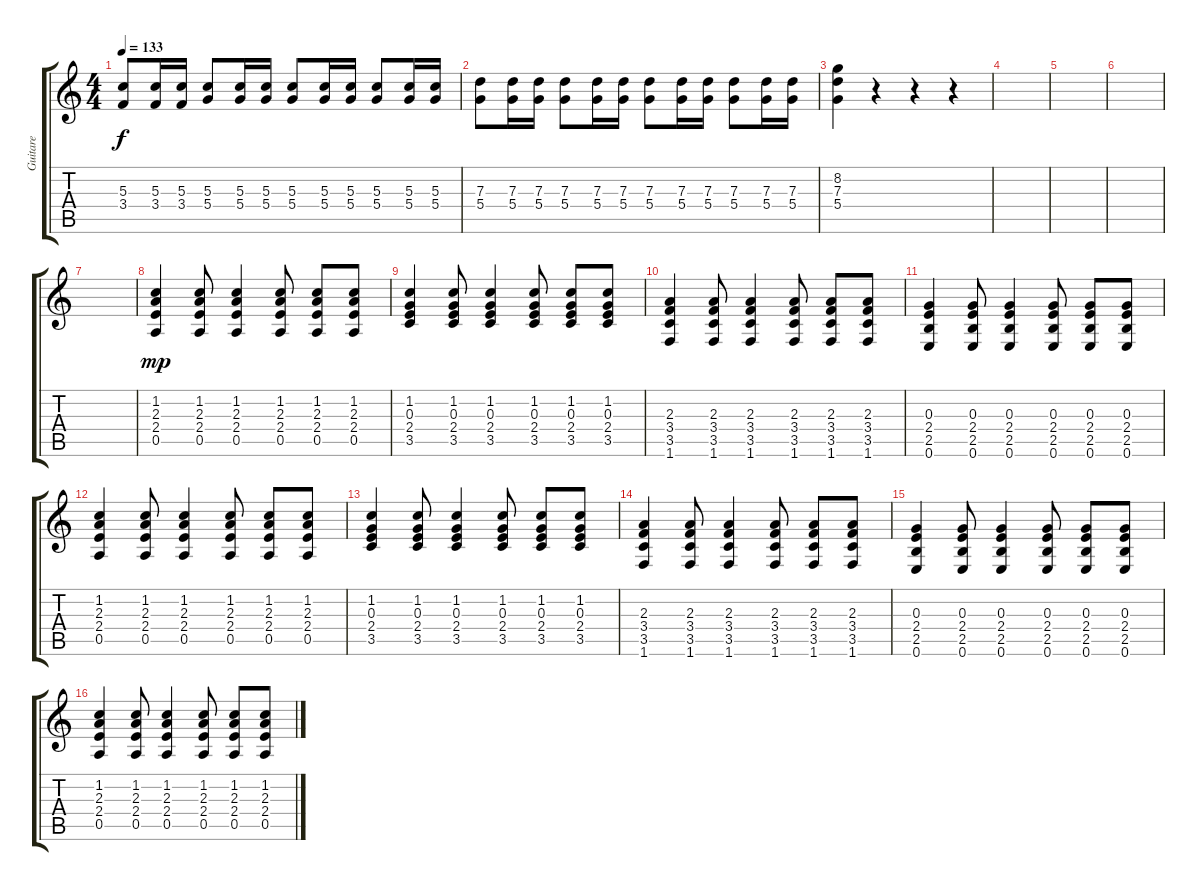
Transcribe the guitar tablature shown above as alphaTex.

\track ("Guitare" "Guitare") {instrument distortionguitar}
\staff {score tabs}
\tuning (E4 B3 G3 D3 A2 E2) {hide}
\ts (4 4)
\tempo 133
\clef g2
\ks c
(5.3 3.4).8{dy f} (5.3 3.4).16 (5.3 3.4).16 (5.3 5.4).8 (5.3 5.4).16 (5.3 5.4).16 (5.3 5.4).8 (5.3 5.4).16 (5.3 5.4).16 (5.3 5.4).8 (5.3 5.4).16 (5.3 5.4).16 |
(7.3 5.4).8 (7.3 5.4).16 (7.3 5.4).16 (7.3 5.4).8 (7.3 5.4).16 (7.3 5.4).16 (7.3 5.4).8 (7.3 5.4).16 (7.3 5.4).16 (7.3 5.4).8 (7.3 5.4).16 (7.3 5.4).16 |
(8.2 7.3 5.4).4 r.4 r.4 r.4 |
|
|
|
|
(1.2 2.3 2.4 0.5).4{dy mp instrument overdrivenguitar} (1.2 2.3 2.4 0.5).8 (1.2 2.3 2.4 0.5).4 (1.2 2.3 2.4 0.5).8 (1.2 2.3 2.4 0.5).8 (1.2 2.3 2.4 0.5).8 |
(1.2 0.3 2.4 3.5).4 (1.2 0.3 2.4 3.5).8 (1.2 0.3 2.4 3.5).4 (1.2 0.3 2.4 3.5).8 (1.2 0.3 2.4 3.5).8 (1.2 0.3 2.4 3.5).8 |
(2.3 3.4 3.5 1.6).4 (2.3 3.4 3.5 1.6).8 (2.3 3.4 3.5 1.6).4 (2.3 3.4 3.5 1.6).8 (2.3 3.4 3.5 1.6).8 (2.3 3.4 3.5 1.6).8 |
(0.3 2.4 2.5 0.6).4 (0.3 2.4 2.5 0.6).8 (0.3 2.4 2.5 0.6).4 (0.3 2.4 2.5 0.6).8 (0.3 2.4 2.5 0.6).8 (0.3 2.4 2.5 0.6).8 |
(1.2 2.3 2.4 0.5).4{instrument overdrivenguitar} (1.2 2.3 2.4 0.5).8 (1.2 2.3 2.4 0.5).4 (1.2 2.3 2.4 0.5).8 (1.2 2.3 2.4 0.5).8 (1.2 2.3 2.4 0.5).8 |
(1.2 0.3 2.4 3.5).4 (1.2 0.3 2.4 3.5).8 (1.2 0.3 2.4 3.5).4 (1.2 0.3 2.4 3.5).8 (1.2 0.3 2.4 3.5).8 (1.2 0.3 2.4 3.5).8 |
(2.3 3.4 3.5 1.6).4 (2.3 3.4 3.5 1.6).8 (2.3 3.4 3.5 1.6).4 (2.3 3.4 3.5 1.6).8 (2.3 3.4 3.5 1.6).8 (2.3 3.4 3.5 1.6).8 |
(0.3 2.4 2.5 0.6).4 (0.3 2.4 2.5 0.6).8 (0.3 2.4 2.5 0.6).4 (0.3 2.4 2.5 0.6).8 (0.3 2.4 2.5 0.6).8 (0.3 2.4 2.5 0.6).8 |
(1.2 2.3 2.4 0.5).4 (1.2 2.3 2.4 0.5).8 (1.2 2.3 2.4 0.5).4 (1.2 2.3 2.4 0.5).8 (1.2 2.3 2.4 0.5).8 (1.2 2.3 2.4 0.5).8
